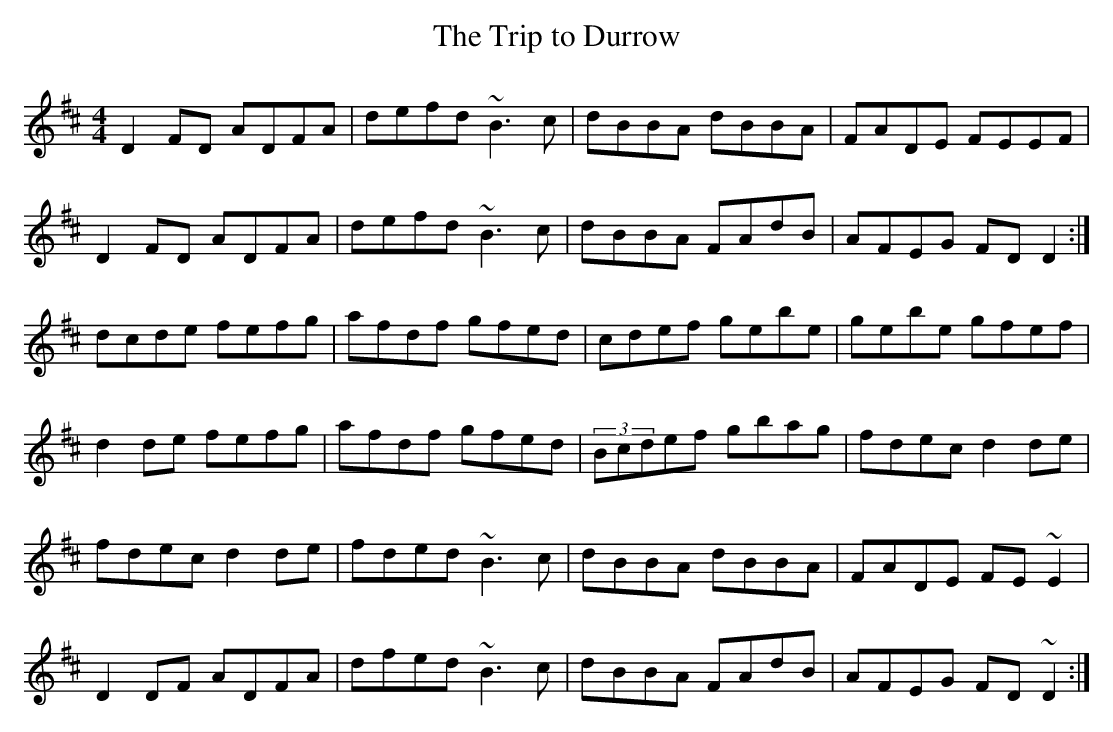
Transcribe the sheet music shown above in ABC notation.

X:1
T:The Trip to Durrow
M:4/4
L:1/8
K:D
D2FD ADFA|defd ~B3c|dBBA dBBA|FADE FEEF|
D2FD ADFA|defd ~B3c|dBBA FAdB|AFEG FDD2:|]
dcde fefg|afdf gfed|cdef gebe|gebe gfef|
d2de fefg|afdf gfed|(3Bcdef gbag|fdec d2de|
fdec d2de|fded ~B3c|dBBA dBBA|FADE FE~E2|
D2DF ADFA|dfed ~B3c|dBBA FAdB|AFEG FD~D2:|]
